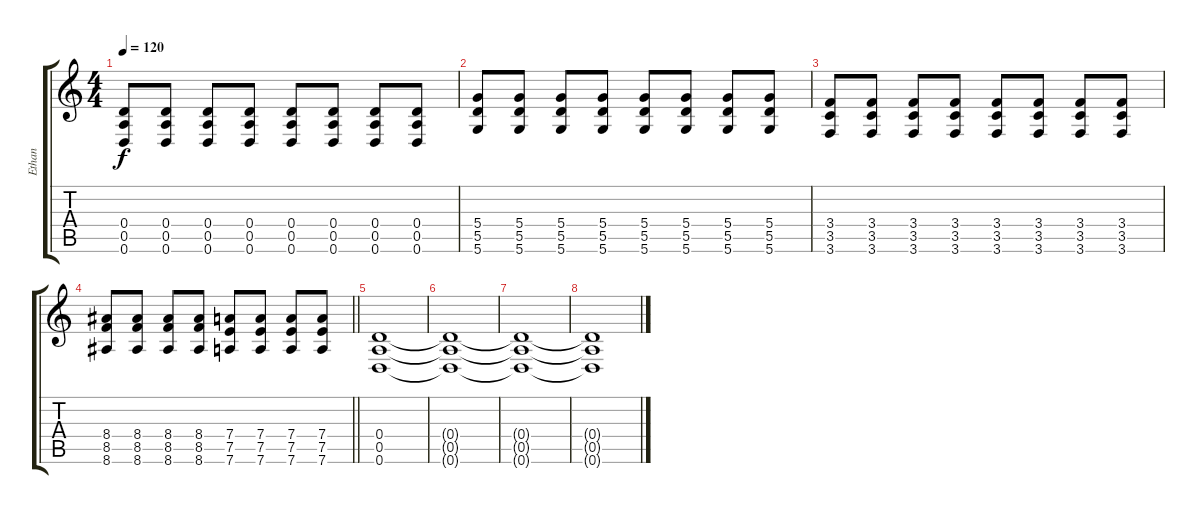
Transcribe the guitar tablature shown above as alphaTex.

\track ("Ethan" "Ethan") {instrument distortionguitar}
\staff {score tabs}
\tuning (E4 B3 G3 D3 A2 D2) {hide}
\ts (4 4)
\tempo 120
\clef g2
\ks c
(0.4 0.5 0.6).8{dy f} (0.4 0.5 0.6).8 (0.4 0.5 0.6).8 (0.4 0.5 0.6).8 (0.4 0.5 0.6).8 (0.4 0.5 0.6).8 (0.4 0.5 0.6).8 (0.4 0.5 0.6).8 |
(5.4 5.5 5.6).8 (5.4 5.5 5.6).8 (5.4 5.5 5.6).8 (5.4 5.5 5.6).8 (5.4 5.5 5.6).8 (5.4 5.5 5.6).8 (5.4 5.5 5.6).8 (5.4 5.5 5.6).8 |
(3.4 3.5 3.6).8 (3.4 3.5 3.6).8 (3.4 3.5 3.6).8 (3.4 3.5 3.6).8 (3.4 3.5 3.6).8 (3.4 3.5 3.6).8 (3.4 3.5 3.6).8 (3.4 3.5 3.6).8 |
\barLineRight lightlight
(8.4 8.5 8.6).8 (8.4 8.5 8.6).8 (8.4 8.5 8.6).8 (8.4 8.5 8.6).8 (7.4 7.5 7.6).8 (7.4 7.5 7.6).8 (7.4 7.5 7.6).8 (7.4 7.5 7.6).8 |
(0.4 0.5 0.6).1{volume 0} |
(0.4{t} 0.5{t} 0.6{t}).1 |
(0.4{t} 0.5{t} 0.6{t}).1 |
(0.4{t} 0.5{t} 0.6{t}).1
